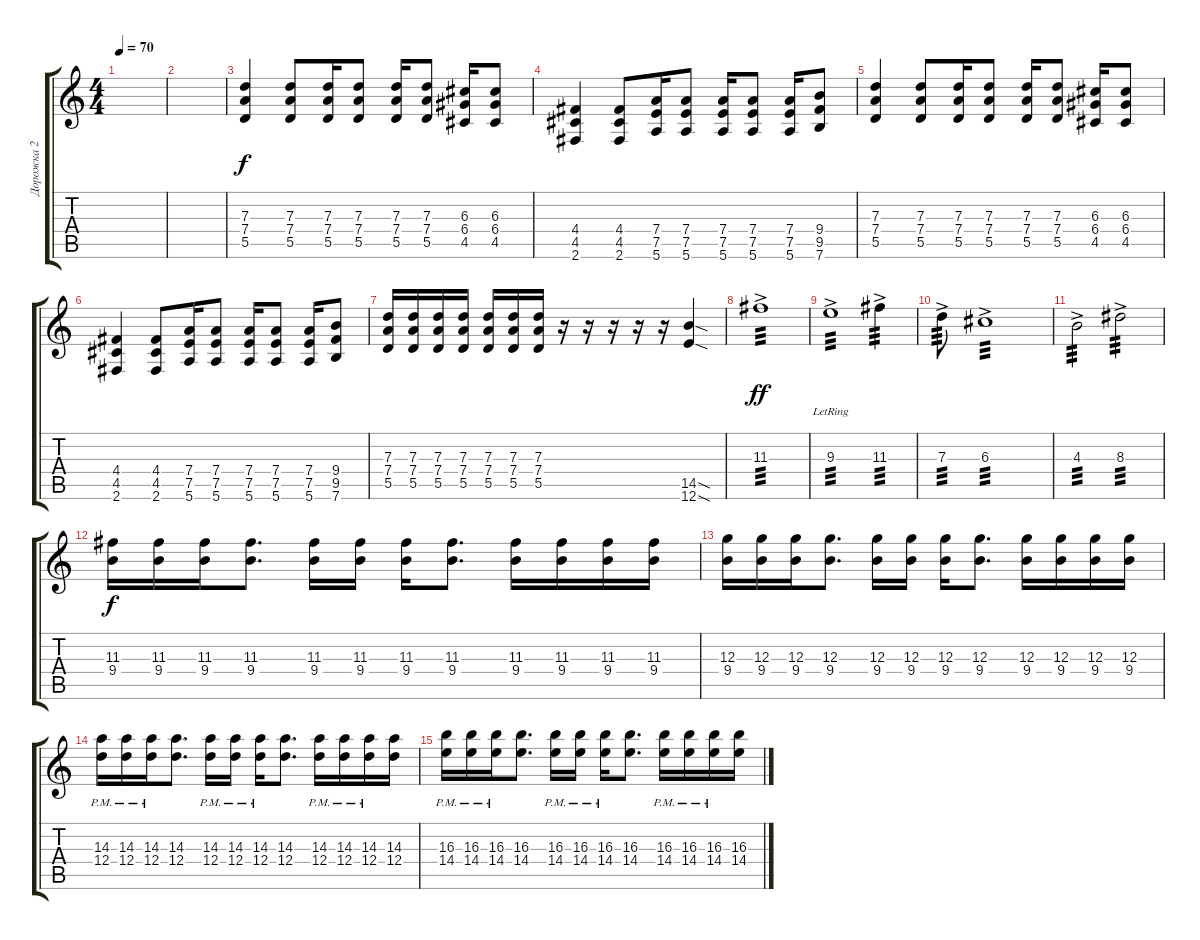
\track ("Дорожка 2" "Дорожка 2") {instrument distortionguitar}
\staff {score tabs}
\tuning (E4 B3 G3 D3 A2 E2) {hide}
\ts (4 4)
\tempo 70
\clef g2
\ks c
|
|
(7.3 7.4 5.5).4 (7.3 7.4 5.5).8 (7.3 7.4 5.5).16 (7.3 7.4 5.5).8 (7.3 7.4 5.5).16 (7.3 7.4 5.5).8 (6.3 6.4 4.5).16 (6.3 6.4 4.5).8 |
(4.4 4.5 2.6).4 (4.4 4.5 2.6).8 (7.4 7.5 5.6).16 (7.4 7.5 5.6).8 (7.4 7.5 5.6).16 (7.4 7.5 5.6).8 (7.4 7.5 5.6).16 (9.4 9.5 7.6).8 |
(7.3 7.4 5.5).4 (7.3 7.4 5.5).8 (7.3 7.4 5.5).16 (7.3 7.4 5.5).8 (7.3 7.4 5.5).16 (7.3 7.4 5.5).8 (6.3 6.4 4.5).16 (6.3 6.4 4.5).8 |
(4.4 4.5 2.6).4 (4.4 4.5 2.6).8 (7.4 7.5 5.6).16 (7.4 7.5 5.6).8 (7.4 7.5 5.6).16 (7.4 7.5 5.6).8 (7.4 7.5 5.6).16 (9.4 9.5 7.6).8 |
(7.3 7.4 5.5).16 (7.3 7.4 5.5).16 (7.3 7.4 5.5).16 (7.3 7.4 5.5).16 (7.3 7.4 5.5).16 (7.3 7.4 5.5).16 (7.3 7.4 5.5).16 r.16 r.16 r.16 r.16 r.16 (14.5{sod} 12.6{sod}).4 |
11.3{ac}.1{tp 3 dy ff} |
9.3{ac lr}.1{tp 3} 11.3{ac}.4{tp 3} |
7.3{ac}.8{tp 3} 6.3{ac}.1{tp 3} |
4.3{ac}.2{tp 3} 8.3{ac}.2{tp 3} |
(11.3 9.4).16{dy f} (11.3 9.4).16 (11.3 9.4).16 (11.3 9.4).8{d} (11.3 9.4).16 (11.3 9.4).16 (11.3 9.4).16 (11.3 9.4).8{d} (11.3 9.4).16 (11.3 9.4).16 (11.3 9.4).16 (11.3 9.4).16 |
(12.3 9.4).16 (12.3 9.4).16 (12.3 9.4).16 (12.3 9.4).8{d} (12.3 9.4).16 (12.3 9.4).16 (12.3 9.4).16 (12.3 9.4).8{d} (12.3 9.4).16 (12.3 9.4).16 (12.3 9.4).16 (12.3 9.4).16 |
(14.3{pm} 12.4{pm}).16 (14.3{pm} 12.4{pm}).16 (14.3{pm} 12.4{pm}).16 (14.3 12.4).8{d} (14.3{pm} 12.4{pm}).16 (14.3{pm} 12.4{pm}).16 (14.3{pm} 12.4{pm}).16 (14.3 12.4).8{d} (14.3{pm} 12.4{pm}).16 (14.3{pm} 12.4{pm}).16 (14.3{pm} 12.4{pm}).16 (14.3 12.4).16 |
(16.3{pm} 14.4{pm}).16 (16.3{pm} 14.4{pm}).16 (16.3{pm} 14.4{pm}).16 (16.3 14.4).8{d} (16.3{pm} 14.4{pm}).16 (16.3{pm} 14.4{pm}).16 (16.3{pm} 14.4{pm}).16 (16.3 14.4).8{d} (16.3{pm} 14.4{pm}).16 (16.3{pm} 14.4{pm}).16 (16.3{pm} 14.4{pm}).16 (16.3 14.4).16
